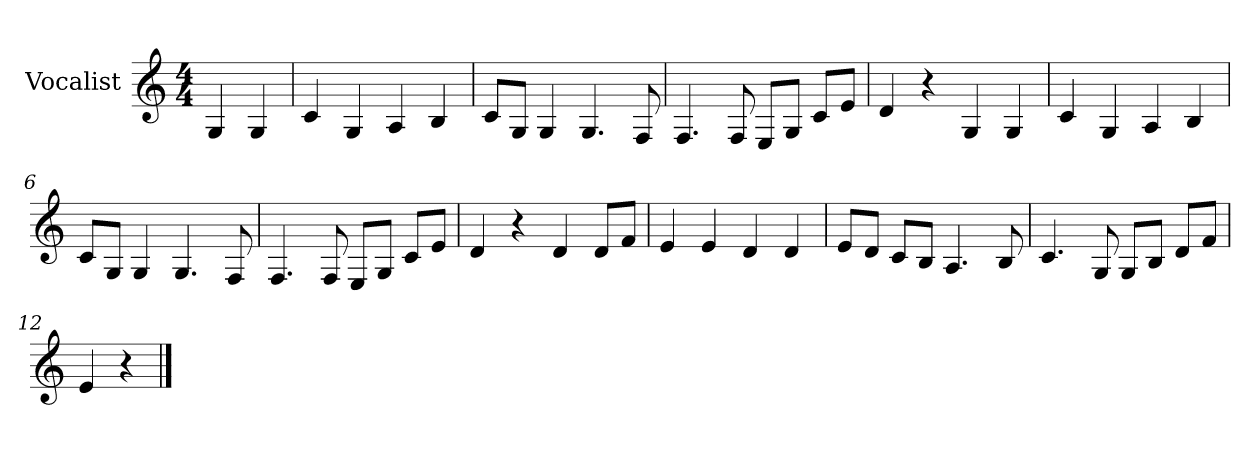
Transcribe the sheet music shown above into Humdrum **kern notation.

**kern
*part1
*staff1
*I"Vocalist
*k[]
*C:
*M4/4
=
4G
4G
=1
4c
4G
4A
4B
=2
8cL
8GJ
4G
4.G
8F
=3
4.F
8F
8EL
8GJ
8cL
8eJ
=4
4d
4r
4G
4G
=5
4c
4G
4A
4B
=6
8cL
8GJ
4G
4.G
8F
=7
4.F
8F
8EL
8GJ
8cL
8eJ
=8
4d
4r
4d
8dL
8fJ
=9
4e
4e
4d
4d
=10
8eL
8dJ
8cL
8BJ
4.A
8B
=11
4.c
8G
8GL
8BJ
8dL
8fJ
=12
4e
4r
==
*-
